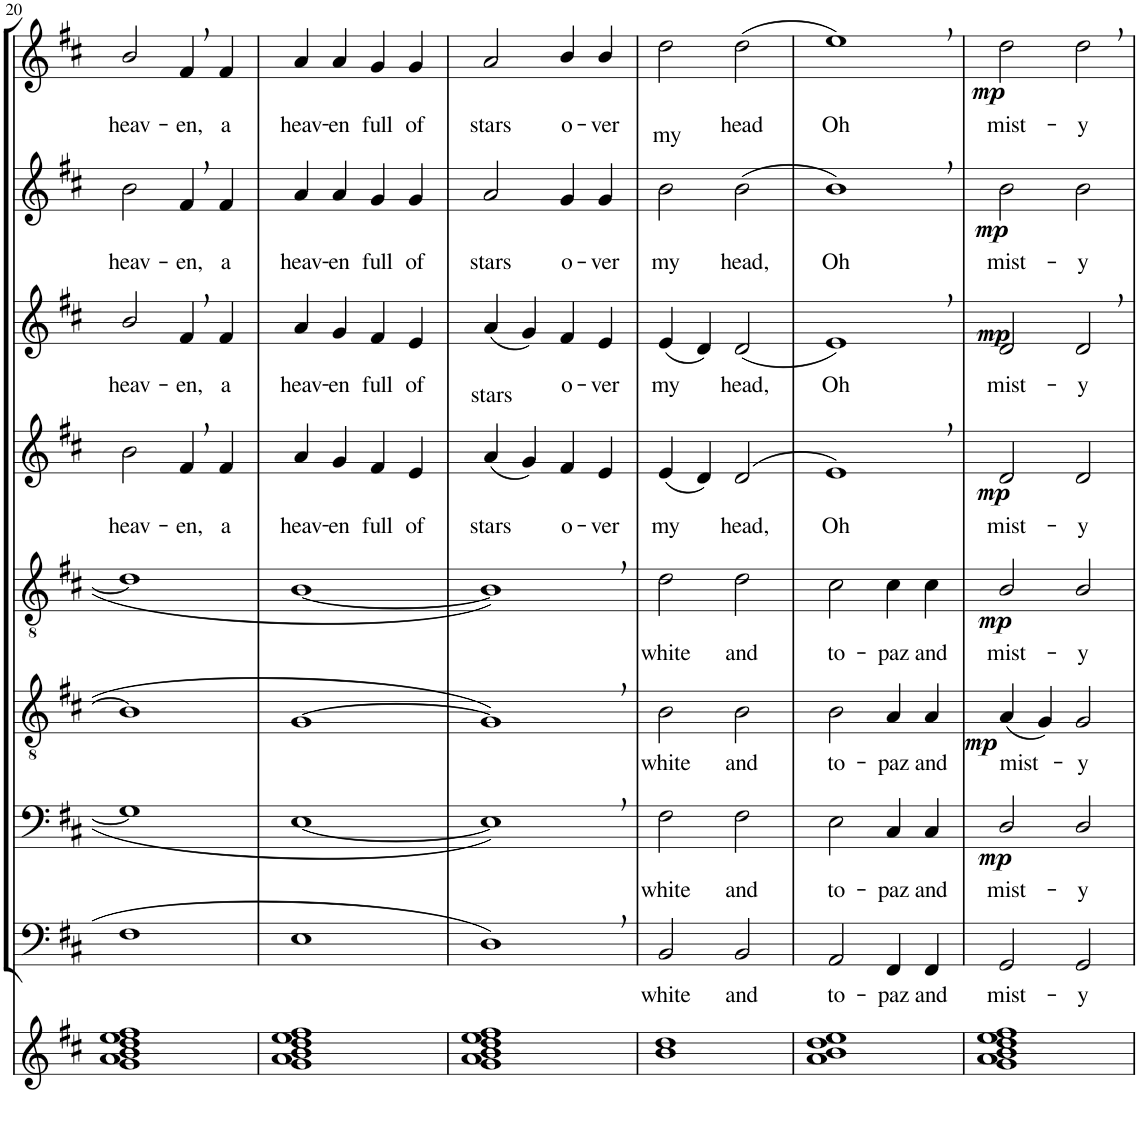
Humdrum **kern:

**kern	**kern	**text	**kern	**text	**dynam	**kern	**text	**dynam	**kern	**text	**dynam	**kern	**text	**dynam	**kern	**text	**dynam	**kern	**text	**dynam	**kern	**text	**dynam
*part9	*part8	*part8	*part7	*part7	*part7	*part6	*part6	*part6	*part5	*part5	*part5	*part4	*part4	*part4	*part3	*part3	*part3	*part2	*part2	*part2	*part1	*part1	*part1
*staff9	*staff8	*staff8	*staff7	*staff7	*staff7	*staff6	*staff6	*staff6	*staff5	*staff5	*staff5	*staff4	*staff4	*staff4	*staff3	*staff3	*staff3	*staff2	*staff2	*staff2	*staff1	*staff1	*staff1
*I"Bicchieri	*I"Bassi II	*	*I"Bassi I	*	*	*I"Tenori II	*	*	*I"Tenori I	*	*	*I"Contralti II	*	*	*I"Contralti I	*	*	*I"Soprani II	*	*	*I"Soprani I	*	*
!!LO:PB:g=z
*clefG2	*clefF4	*	*clefF4	*	*	*clefGv2	*	*	*clefGv2	*	*	*clefG2	*	*	*clefG2	*	*	*clefG2	*	*	*clefG2	*	*
*	*	*	*	*	*	*Trd12c21	*	*	*	*	*	*	*	*	*	*	*	*	*	*	*	*	*
*k[f#c#]	*k[f#c#]	*	*k[f#c#]	*	*	*k[f#c#]	*	*	*k[f#c#]	*	*	*k[f#c#]	*	*	*k[f#c#]	*	*	*k[f#c#]	*	*	*k[f#c#]	*	*
*D:	*D:	*	*D:	*	*	*D:	*	*	*D:	*	*	*D:	*	*	*D:	*	*	*D:	*	*	*D:	*	*
*M2/2	*M2/2	*	*M2/2	*	*	*M2/2	*	*	*M2/2	*	*	*M2/2	*	*	*M2/2	*	*	*M2/2	*	*	*M2/2	*	*
=20	=20	=20	=20	=20	=20	=20	=20	=20	=20	=20	=20	=20	=20	=20	=20	=20	=20	=20	=20	=20	=20	=20	=20
!	!	!	!	!	!	!	!	!	!	!	!	!	!LO:LY:b	!	!	!LO:LY:b	!	!	!LO:LY:b	!	!	!LO:LY:b	!
1g 1a 1b 1dd 1ee 1ff#	1F#	.	1G]	.	.	1B]	.	.	1d]	.	.	2b\	heav-	.	2b/	heav-	.	2b\	heav-	.	2b/	heav-	.
!	!	!	!	!	!	!	!	!	!	!	!	!	!LO:LY:b	!	!	!LO:LY:b	!	!	!LO:LY:b	!	!	!LO:LY:b	!
.	.	.	.	.	.	.	.	.	.	.	.	4f#,/	-en,	.	4f#,/	-en,	.	4f#,/	-en,	.	4f#,/	-en,	.
!	!	!	!	!	!	!	!	!	!	!	!	!	!LO:LY:b	!	!	!LO:LY:b	!	!	!LO:LY:b	!	!	!LO:LY:b	!
.	.	.	.	.	.	.	.	.	.	.	.	4f#/	a	.	4f#/	a	.	4f#/	a	.	4f#/	a	.
=21	=21	=21	=21	=21	=21	=21	=21	=21	=21	=21	=21	=21	=21	=21	=21	=21	=21	=21	=21	=21	=21	=21	=21
!	!	!	!	!	!	!	!	!	!	!	!	!	!LO:LY:b	!	!	!LO:LY:b	!	!	!LO:LY:b	!	!	!LO:LY:b	!
1g 1a 1b 1dd 1ee 1ff#	1E	.	[1E	.	.	[1G	.	.	[1B	.	.	4a/	heav-	.	4a/	heav-	.	4a/	heav-	.	4a/	heav-	.
!	!	!	!	!	!	!	!	!	!	!	!	!	!LO:LY:b	!	!	!LO:LY:b	!	!	!LO:LY:b	!	!	!LO:LY:b	!
.	.	.	.	.	.	.	.	.	.	.	.	4g/	-en	.	4g/	-en	.	4a/	-en	.	4a/	-en	.
!	!	!	!	!	!	!	!	!	!	!	!	!	!LO:LY:b	!	!	!LO:LY:b	!	!	!LO:LY:b	!	!	!LO:LY:b	!
.	.	.	.	.	.	.	.	.	.	.	.	4f#/	full	.	4f#/	full	.	4g/	full	.	4g/	full	.
!	!	!	!	!	!	!	!	!	!	!	!	!	!LO:LY:b	!	!	!LO:LY:b	!	!	!LO:LY:b	!	!	!LO:LY:b	!
.	.	.	.	.	.	.	.	.	.	.	.	4e/	of	.	4e/	of	.	4g/	of	.	4g/	of	.
=22	=22	=22	=22	=22	=22	=22	=22	=22	=22	=22	=22	=22	=22	=22	=22	=22	=22	=22	=22	=22	=22	=22	=22
!	!	!	!	!	!	!	!	!	!	!	!	!	!LO:LY:b	!	!	!LO:LY:b	!	!	!LO:LY:b	!	!	!LO:LY:b	!
1g 1a 1b 1dd 1ee 1ff#	1D,	.	1E,]	.	.	1G,]	.	.	1B,]	.	.	(4a/	stars	.	(4a/	stars	.	2a/	stars	.	2a/	stars	.
.	.	.	.	.	.	.	.	.	.	.	.	4g/)	.	.	4g/)	.	.	.	.	.	.	.	.
!	!	!	!	!	!	!	!	!	!	!	!	!	!LO:LY:b	!	!	!LO:LY:b	!	!	!LO:LY:b	!	!	!LO:LY:b	!
.	.	.	.	.	.	.	.	.	.	.	.	4f#/	o-	.	4f#/	o-	.	4g/	o-	.	4b/	o-	.
!	!	!	!	!	!	!	!	!	!	!	!	!	!LO:LY:b	!	!	!LO:LY:b	!	!	!LO:LY:b	!	!	!LO:LY:b	!
.	.	.	.	.	.	.	.	.	.	.	.	4e/	-ver	.	4e/	-ver	.	4g/	-ver	.	4b/	-ver	.
=23	=23	=23	=23	=23	=23	=23	=23	=23	=23	=23	=23	=23	=23	=23	=23	=23	=23	=23	=23	=23	=23	=23	=23
!	!	!LO:LY:b	!	!LO:LY:b	!	!	!LO:LY:b	!	!	!LO:LY:b	!	!	!LO:LY:b	!	!	!LO:LY:b	!	!	!LO:LY:b	!	!	!LO:LY:b	!
1b 1dd	2BB/	white	2F#\	white	.	2B\	white	.	2d\	white	.	(4e/	my	.	(4e/	my	.	2b\	my	.	2dd\	my	.
.	.	.	.	.	.	.	.	.	.	.	.	4d/)	.	.	4d/)	.	.	.	.	.	.	.	.
!	!	!LO:LY:b	!	!LO:LY:b	!	!	!LO:LY:b	!	!	!LO:LY:b	!	!	!LO:LY:b	!	!	!LO:LY:b	!	!	!LO:LY:b	!	!	!LO:LY:b	!
.	2BB/	and	2F#\	and	.	2B\	and	.	2d\	and	.	(2d/	head,	.	(2d/	head,	.	(2b\	head,	.	(2dd\	head	.
=24	=24	=24	=24	=24	=24	=24	=24	=24	=24	=24	=24	=24	=24	=24	=24	=24	=24	=24	=24	=24	=24	=24	=24
!	!	!LO:LY:b	!	!LO:LY:b	!	!	!LO:LY:b	!	!	!LO:LY:b	!	!	!LO:LY:b	!	!	!LO:LY:b	!	!	!LO:LY:b	!	!	!LO:LY:b	!
1a 1b 1dd 1ee	2AA/	to-	2E\	to-	.	2B\	to-	.	2c#\	to-	.	1e,)	Oh	.	1e,)	Oh	.	1b,)	Oh	.	1ee,)	Oh	.
!	!	!LO:LY:b	!	!LO:LY:b	!	!	!LO:LY:b	!	!	!LO:LY:b	!	!	!	!	!	!	!	!	!	!	!	!	!
.	4FF#/	-paz	4C#/	-paz	.	4A/	-paz	.	4c#\	-paz	.	.	.	.	.	.	.	.	.	.	.	.	.
!	!	!LO:LY:b	!	!LO:LY:b	!	!	!LO:LY:b	!	!	!LO:LY:b	!	!	!	!	!	!	!	!	!	!	!	!	!
.	4FF#/	and	4C#/	and	.	4A/	and	.	4c#\	and	.	.	.	.	.	.	.	.	.	.	.	.	.
=25	=25	=25	=25	=25	=25	=25	=25	=25	=25	=25	=25	=25	=25	=25	=25	=25	=25	=25	=25	=25	=25	=25	=25
!	!	!LO:LY:b	!	!LO:LY:b	!LO:DY:b	!	!LO:LY:b	!LO:DY:b	!	!LO:LY:b	!LO:DY:b	!	!LO:LY:b	!LO:DY:b	!	!LO:LY:b	!LO:DY:b	!	!LO:LY:b	!LO:DY:b	!	!LO:LY:b	!LO:DY:b
1g 1a 1b 1dd 1ee 1ff#	2GG/	mist-	2D/	mist-	mp	(4A/	mist-	mp	2B/	mist-	mp	2d/	mist-	mp	2d/	mist-	mp	2b\	mist-	mp	2dd\	mist-	mp
.	.	.	.	.	.	4G/)	.	.	.	.	.	.	.	.	.	.	.	.	.	.	.	.	.
!	!	!LO:LY:b	!	!LO:LY:b	!	!	!LO:LY:b	!	!	!LO:LY:b	!	!	!LO:LY:b	!	!	!LO:LY:b	!	!	!LO:LY:b	!	!	!LO:LY:b	!
.	2GG/	-y	2D/	-y	.	2G/	y	.	2B/	-y	.	2d/	-y	.	2d,/	-y	.	2b\	-y	.	2dd,\	-y	.
=	=	=	=	=	=	=	=	=	=	=	=	=	=	=	=	=	=	=	=	=	=	=	=
*-	*-	*-	*-	*-	*-	*-	*-	*-	*-	*-	*-	*-	*-	*-	*-	*-	*-	*-	*-	*-	*-	*-	*-
